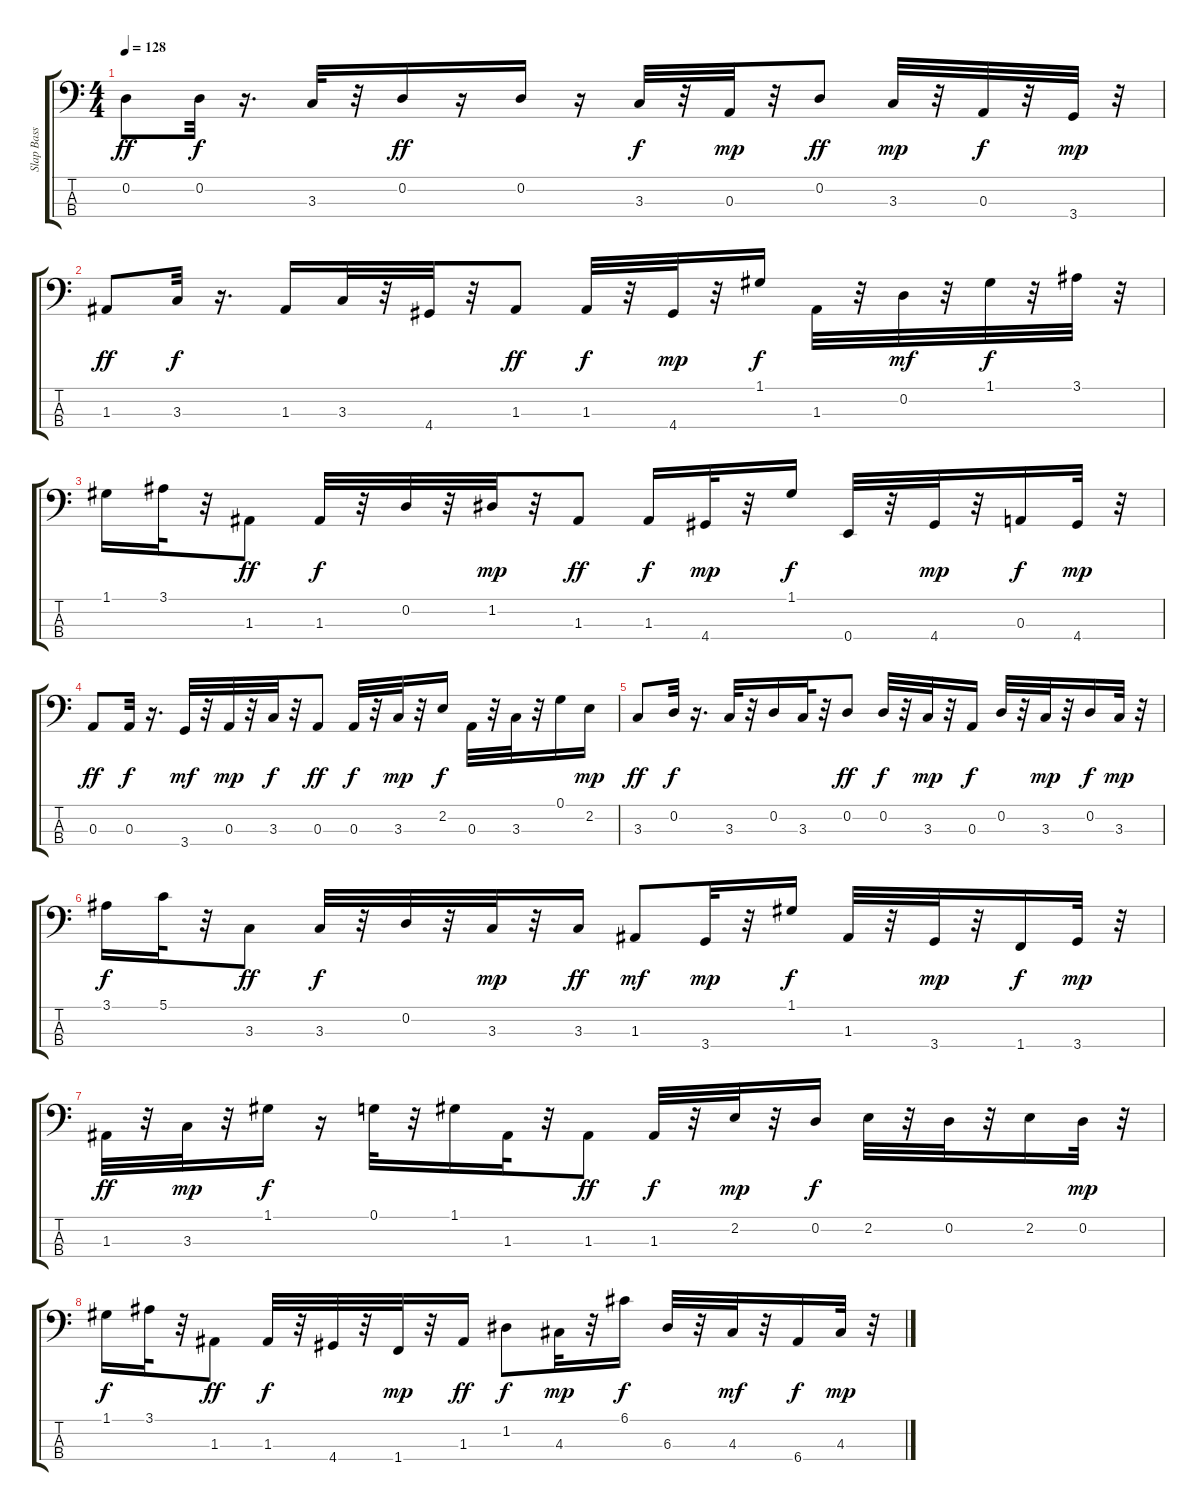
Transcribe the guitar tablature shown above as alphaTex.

\track ("Slap Bass 1" "Slap Bass ") {instrument slapbass1}
\staff {score tabs}
\tuning (G2 D2 A1 E1) {hide}
\ts (4 4)
\tempo 128
\clef f4
\ks c
0.2.8{dy ff} 0.2.32{dy f} r.16{d} 3.3.32 r.32 0.2.16{dy ff} r.16 0.2.16 r.16 3.3.32{dy f} r.32 0.3.32{dy mp} r.32 0.2.8{dy ff} 3.3.32{dy mp} r.32 0.3.32{dy f} r.32 3.4.32{dy mp} r.32 |
1.3.8{dy ff} 3.3.32{dy f} r.16{d} 1.3.16 3.3.32 r.32 4.4.32 r.32 1.3.8{dy ff} 1.3.32{dy f} r.32 4.4.32{dy mp} r.32 1.1.16{dy f} 1.3.32 r.32 0.2.32{dy mf} r.32 1.1.32{dy f} r.32 3.1.32 r.32 |
1.1.16 3.1.32 r.32 1.3.8{dy ff} 1.3.32{dy f} r.32 0.2.32 r.32 1.2.32{dy mp} r.32 1.3.8{dy ff} 1.3.16{dy f} 4.4.32{dy mp} r.32 1.1.16{dy f} 0.4.32 r.32 4.4.32{dy mp} r.32 0.3.16{dy f} 4.4.32{dy mp} r.32 |
0.3.8{dy ff} 0.3.32{dy f} r.16{d} 3.4.32{dy mf} r.32 0.3.32{dy mp} r.32 3.3.32{dy f} r.32 0.3.8{dy ff} 0.3.32{dy f} r.32 3.3.32{dy mp} r.32 2.2.16{dy f} 0.3.32 r.32 3.3.32 r.32 0.1.16 2.2.16{dy mp} |
3.3.8{dy ff} 0.2.32{dy f} r.16{d} 3.3.32 r.32 0.2.16 3.3.32 r.32 0.2.8{dy ff} 0.2.32{dy f} r.32 3.3.32{dy mp} r.32 0.3.16{dy f} 0.2.32 r.32 3.3.32{dy mp} r.32 0.2.16{dy f} 3.3.32{dy mp} r.32 |
3.1.16{dy f} 5.1.32 r.32 3.3.8{dy ff} 3.3.32{dy f} r.32 0.2.32 r.32 3.3.32{dy mp} r.32 3.3.16{dy ff} 1.3.8{dy mf} 3.4.32{dy mp} r.32 1.1.16{dy f} 1.3.32 r.32 3.4.32{dy mp} r.32 1.4.16{dy f} 3.4.32{dy mp} r.32 |
1.3.32{dy ff} r.32 3.3.32{dy mp} r.32 1.1.16{dy f} r.16 0.1.32 r.32 1.1.16 1.3.32 r.32 1.3.8{dy ff} 1.3.32{dy f} r.32 2.2.32{dy mp} r.32 0.2.16{dy f} 2.2.32 r.32 0.2.32 r.32 2.2.16 0.2.32{dy mp} r.32 |
1.1.16{dy f} 3.1.32 r.32 1.3.8{dy ff} 1.3.32{dy f} r.32 4.4.32 r.32 1.4.32{dy mp} r.32 1.3.16{dy ff} 1.2.8{dy f} 4.3.32{dy mp} r.32 6.1.16{dy f} 6.3.32 r.32 4.3.32{dy mf} r.32 6.4.16{dy f} 4.3.32{dy mp} r.32
